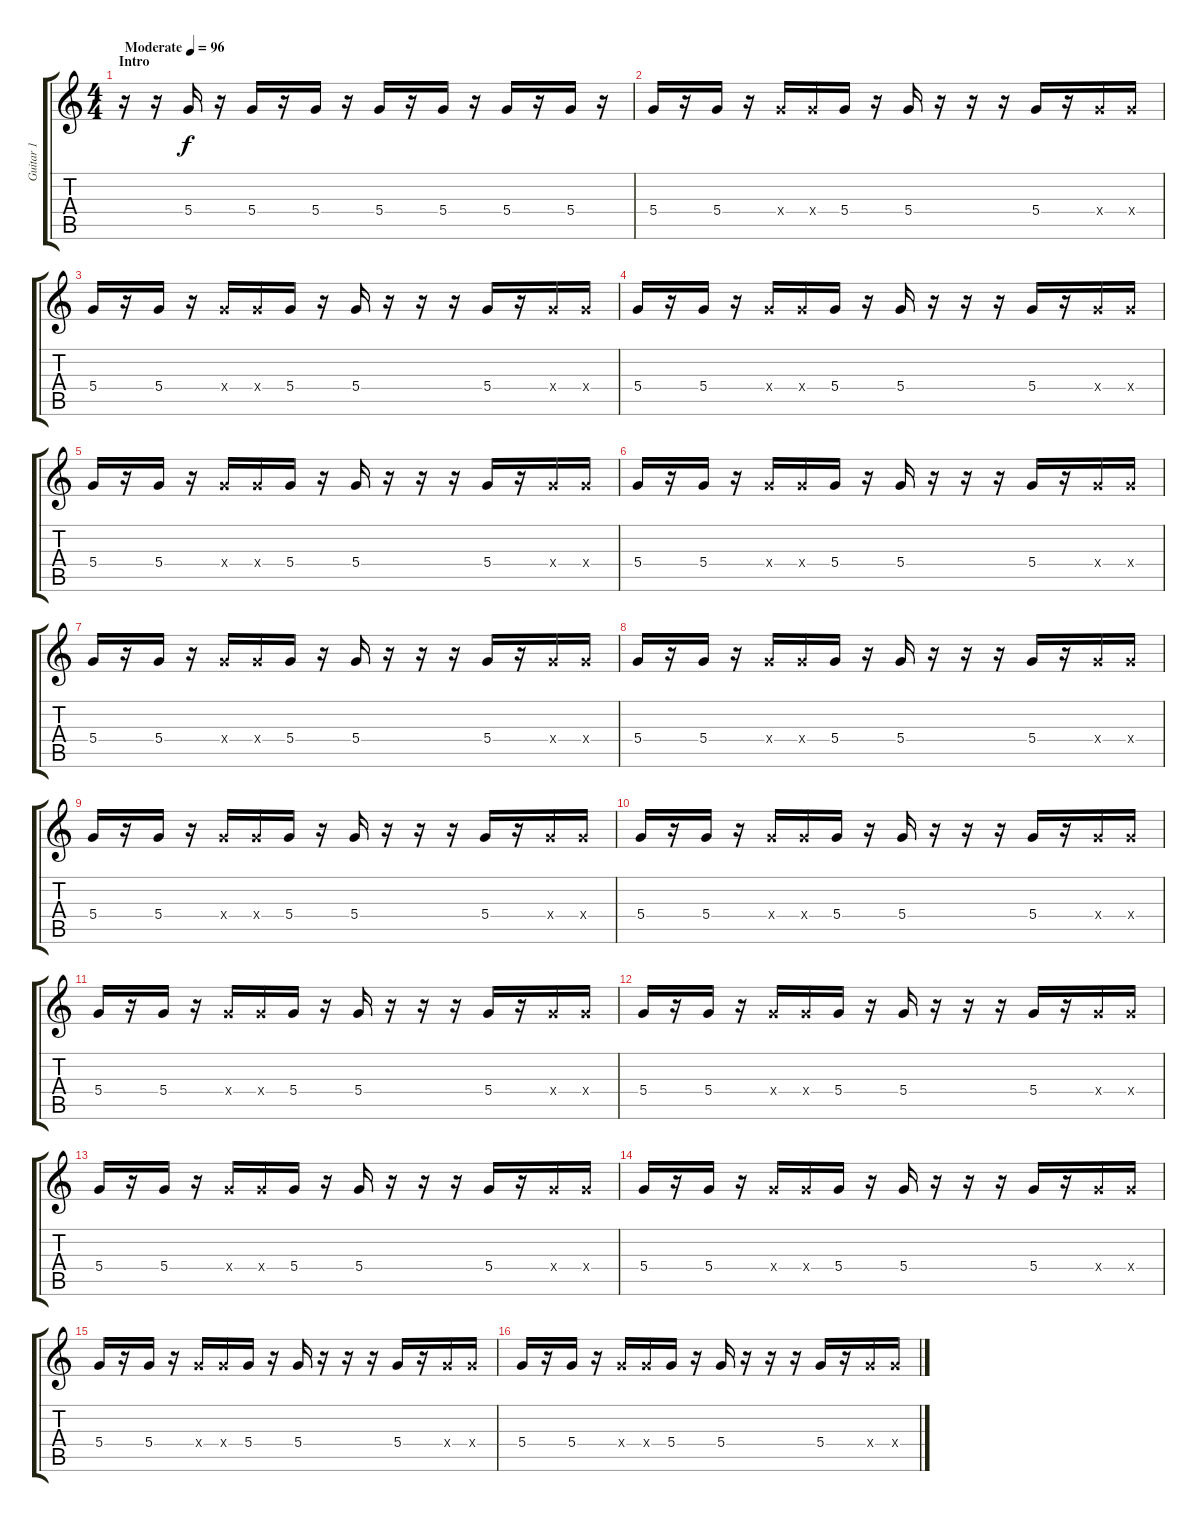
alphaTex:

\track ("Guitar 1" "Guitar 1") {instrument electricguitarjazz}
\staff {score tabs}
\tuning (E4 B3 G3 D3 A2 E2) {hide}
\ts (4 4)
\section ("" "Intro")
\tempo (96 "Moderate")
\clef g2
\ks c
r.16{dy f instrument electricguitarjazz} r.16 5.4.16 r.16 5.4.16 r.16 5.4.16 r.16 5.4.16 r.16 5.4.16 r.16 5.4.16 r.16 5.4.16 r.16 |
5.4.16 r.16 5.4.16 r.16 5.4{x}.16 5.4{x}.16 5.4.16 r.16 5.4.16 r.16 r.16 r.16 5.4.16 r.16 5.4{x}.16 5.4{x}.16 |
5.4.16 r.16 5.4.16 r.16 5.4{x}.16 5.4{x}.16 5.4.16 r.16 5.4.16 r.16 r.16 r.16 5.4.16 r.16 5.4{x}.16 5.4{x}.16 |
5.4.16 r.16 5.4.16 r.16 5.4{x}.16 5.4{x}.16 5.4.16 r.16 5.4.16 r.16 r.16 r.16 5.4.16 r.16 5.4{x}.16 5.4{x}.16 |
5.4.16 r.16 5.4.16 r.16 5.4{x}.16 5.4{x}.16 5.4.16 r.16 5.4.16 r.16 r.16 r.16 5.4.16 r.16 5.4{x}.16 5.4{x}.16 |
5.4.16 r.16 5.4.16 r.16 5.4{x}.16 5.4{x}.16 5.4.16 r.16 5.4.16 r.16 r.16 r.16 5.4.16 r.16 5.4{x}.16 5.4{x}.16 |
5.4.16 r.16 5.4.16 r.16 5.4{x}.16 5.4{x}.16 5.4.16 r.16 5.4.16 r.16 r.16 r.16 5.4.16 r.16 5.4{x}.16 5.4{x}.16 |
5.4.16 r.16 5.4.16 r.16 5.4{x}.16 5.4{x}.16 5.4.16 r.16 5.4.16 r.16 r.16 r.16 5.4.16 r.16 5.4{x}.16 5.4{x}.16 |
5.4.16 r.16 5.4.16 r.16 5.4{x}.16 5.4{x}.16 5.4.16 r.16 5.4.16 r.16 r.16 r.16 5.4.16 r.16 5.4{x}.16 5.4{x}.16 |
5.4.16 r.16 5.4.16 r.16 5.4{x}.16 5.4{x}.16 5.4.16 r.16 5.4.16 r.16 r.16 r.16 5.4.16 r.16 5.4{x}.16 5.4{x}.16 |
5.4.16 r.16 5.4.16 r.16 5.4{x}.16 5.4{x}.16 5.4.16 r.16 5.4.16 r.16 r.16 r.16 5.4.16 r.16 5.4{x}.16 5.4{x}.16 |
5.4.16 r.16 5.4.16 r.16 5.4{x}.16 5.4{x}.16 5.4.16 r.16 5.4.16 r.16 r.16 r.16 5.4.16 r.16 5.4{x}.16 5.4{x}.16 |
5.4.16 r.16 5.4.16 r.16 5.4{x}.16 5.4{x}.16 5.4.16 r.16 5.4.16 r.16 r.16 r.16 5.4.16 r.16 5.4{x}.16 5.4{x}.16 |
5.4.16 r.16 5.4.16 r.16 5.4{x}.16 5.4{x}.16 5.4.16 r.16 5.4.16 r.16 r.16 r.16 5.4.16 r.16 5.4{x}.16 5.4{x}.16 |
5.4.16 r.16 5.4.16 r.16 5.4{x}.16 5.4{x}.16 5.4.16 r.16 5.4.16 r.16 r.16 r.16 5.4.16 r.16 5.4{x}.16 5.4{x}.16 |
5.4.16 r.16 5.4.16 r.16 5.4{x}.16 5.4{x}.16 5.4.16 r.16 5.4.16 r.16 r.16 r.16 5.4.16 r.16 5.4{x}.16 5.4{x}.16
